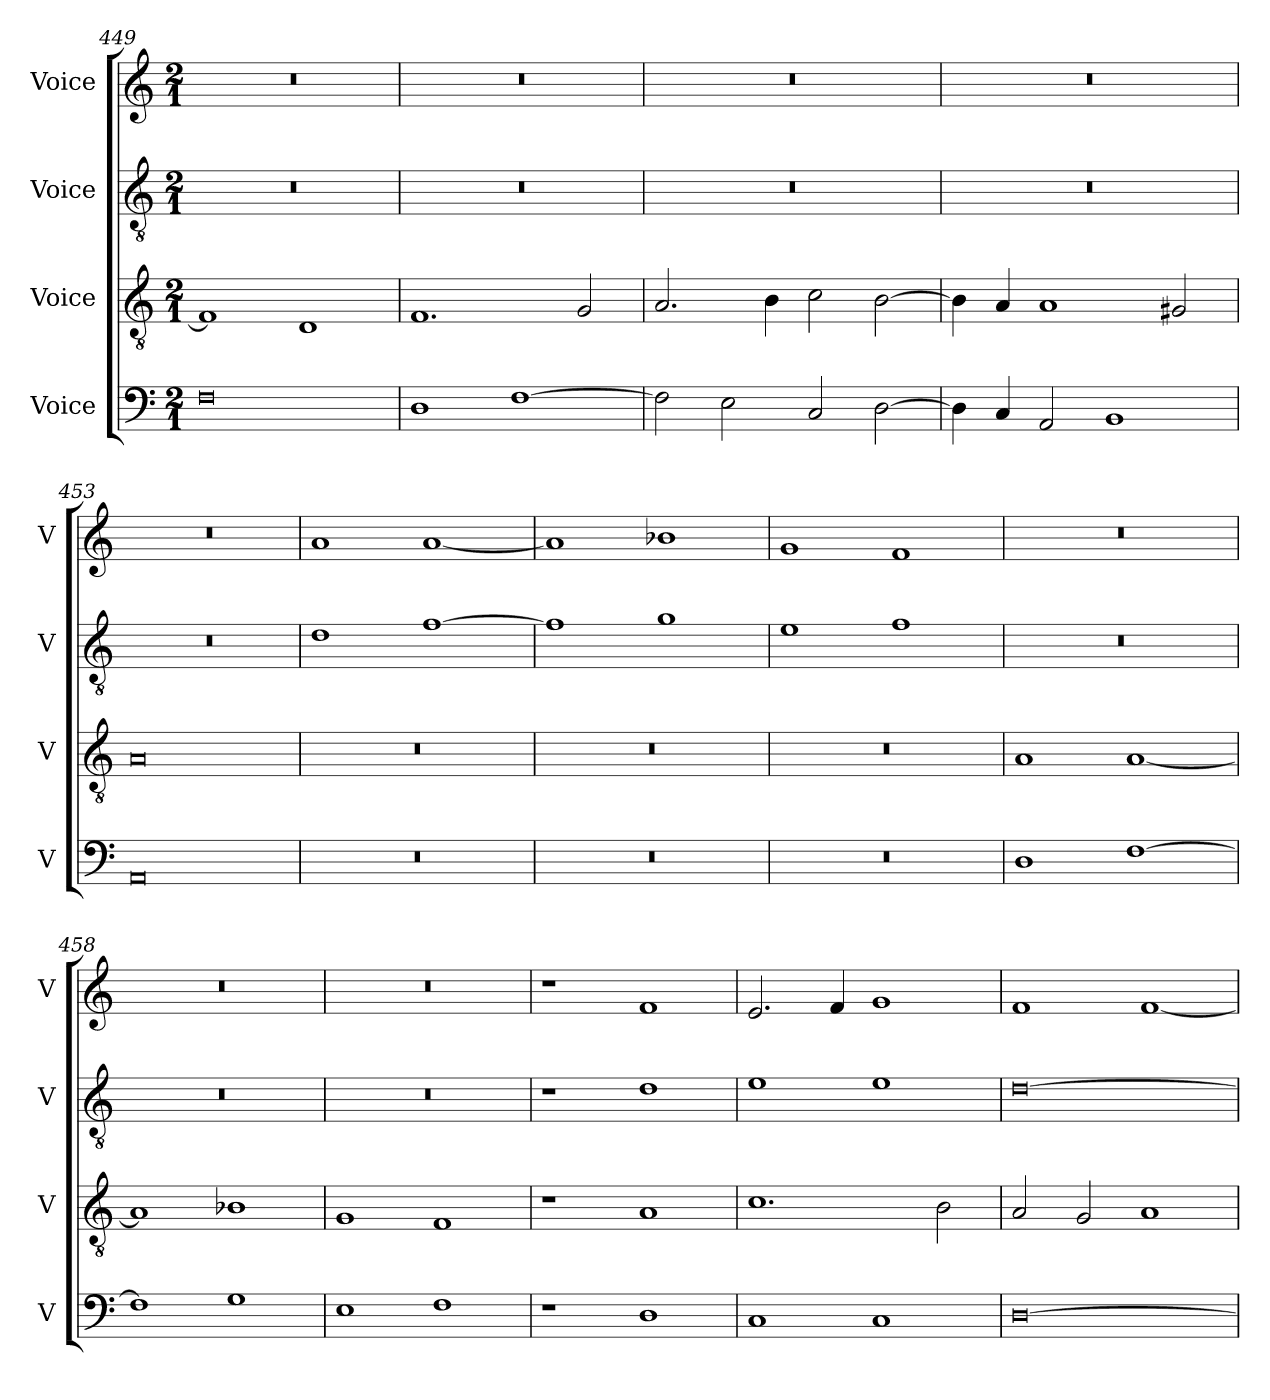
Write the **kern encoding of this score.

**kern	**kern	**kern	**kern
*part4	*part3	*part2	*part1
*staff4	*staff3	*staff2	*staff1
*I"Voice	*I"Voice	*I"Voice	*I"Voice
*I'V	*I'V	*I'V	*I'V
*clefF4	*clefGv2	*clefGv2	*clefG2
*k[]	*k[]	*k[]	*k[]
*M2/1	*M2/1	*M2/1	*M2/1
=449	=449	=449	=449
0F	1F]	0r	0r
.	1D	.	.
=450	=450	=450	=450
1D	1.F	0r	0r
[1F	.	.	.
.	2G/	.	.
=451	=451	=451	=451
2F\]	2.A/	0r	0r
2E\	.	.	.
.	4B\	.	.
2C/	2c\	.	.
[2D\	[2B\	.	.
=452	=452	=452	=452
4D\]	4B\]	0r	0r
4C/	4A/	.	.
2AA/	1A	.	.
1BB	.	.	.
.	2G#X/	.	.
=453	=453	=453	=453
0AA	0A	0r	0r
=454	=454	=454	=454
0r	0r	1d	1a
.	.	[1f	[1a
=455	=455	=455	=455
0r	0r	1f]	1a]
.	.	1g	1b-X
!!LO:LB:g=z
=456	=456	=456	=456
0r	0r	1e	1g
.	.	1f	1f
=457	=457	=457	=457
1D	1A	0r	0r
[1F	[1A	.	.
=458	=458	=458	=458
1F]	1A]	0r	0r
1G	1B-X	.	.
=459	=459	=459	=459
1E	1G	0r	0r
1F	1F	.	.
=460	=460	=460	=460
1r	1r	1r	1r
1D	1A	1d	1f
=461	=461	=461	=461
1C	1.c	1e	2.e/
.	.	.	4f/
1C	.	1e	1g
.	2B\	.	.
=462	=462	=462	=462
[0D	2A/	[0d	1f
.	2G/	.	.
.	1A	.	[1f
=	=	=	=
*-	*-	*-	*-
